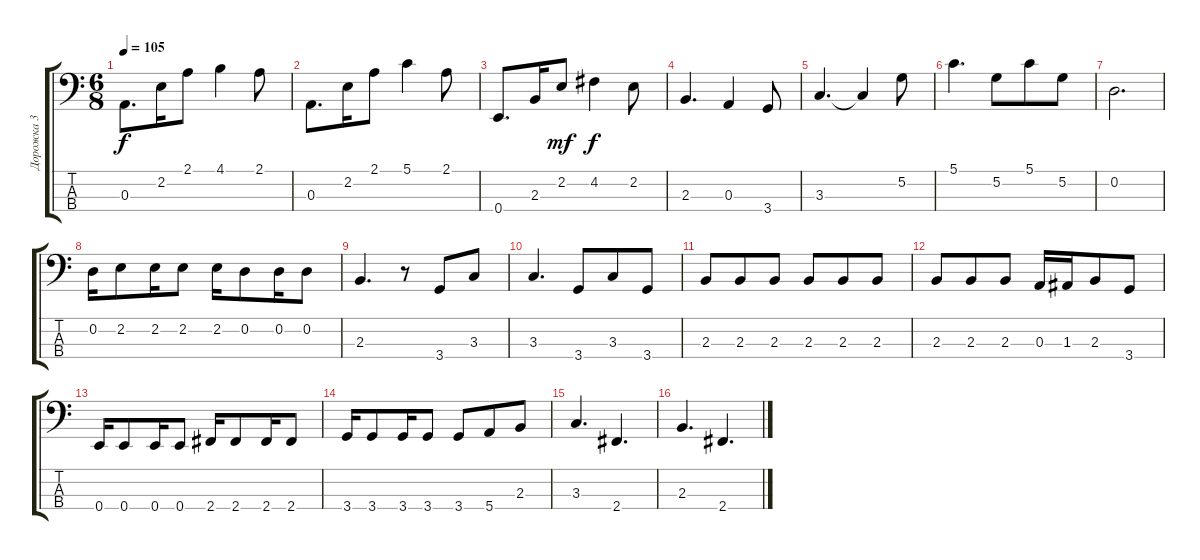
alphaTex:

\track ("Дорожка 3" "Дорожка 3") {instrument slapbass2}
\staff {score tabs}
\tuning (G2 D2 A1 E1) {hide}
\ts (6 8)
\tempo 105
\clef f4
\ks c
0.3.8{d dy f} 2.2.16 2.1.8 4.1.4 2.1.8 |
0.3.8{d} 2.2.16 2.1.8 5.1.4 2.1.8 |
0.4.8{d} 2.3.16 2.2.8{dy mf} 4.2.4{dy f} 2.2.8 |
2.3.4{d} 0.3.4 3.4.8 |
3.3.4{d} 3.3{t}.4 5.2.8 |
5.1.4{d} 5.2.8 5.1.8 5.2.8 |
0.2.2{d} |
0.2.16 2.2.8 2.2.16 2.2.8 2.2.16 0.2.8 0.2.16 0.2.8 |
2.3.4{d} r.8 3.4.8 3.3.8 |
3.3.4{d} 3.4.8 3.3.8 3.4.8 |
2.3.8 2.3.8 2.3.8 2.3.8 2.3.8 2.3.8 |
2.3.8 2.3.8 2.3.8 0.3.16 1.3.16 2.3.8 3.4.8 |
0.4.16 0.4.8 0.4.16 0.4.8 2.4.16 2.4.8 2.4.16 2.4.8 |
3.4.16 3.4.8 3.4.16 3.4.8 3.4.8 5.4.8 2.3.8 |
3.3.4{d} 2.4.4{d} |
2.3.4{d} 2.4.4{d}
